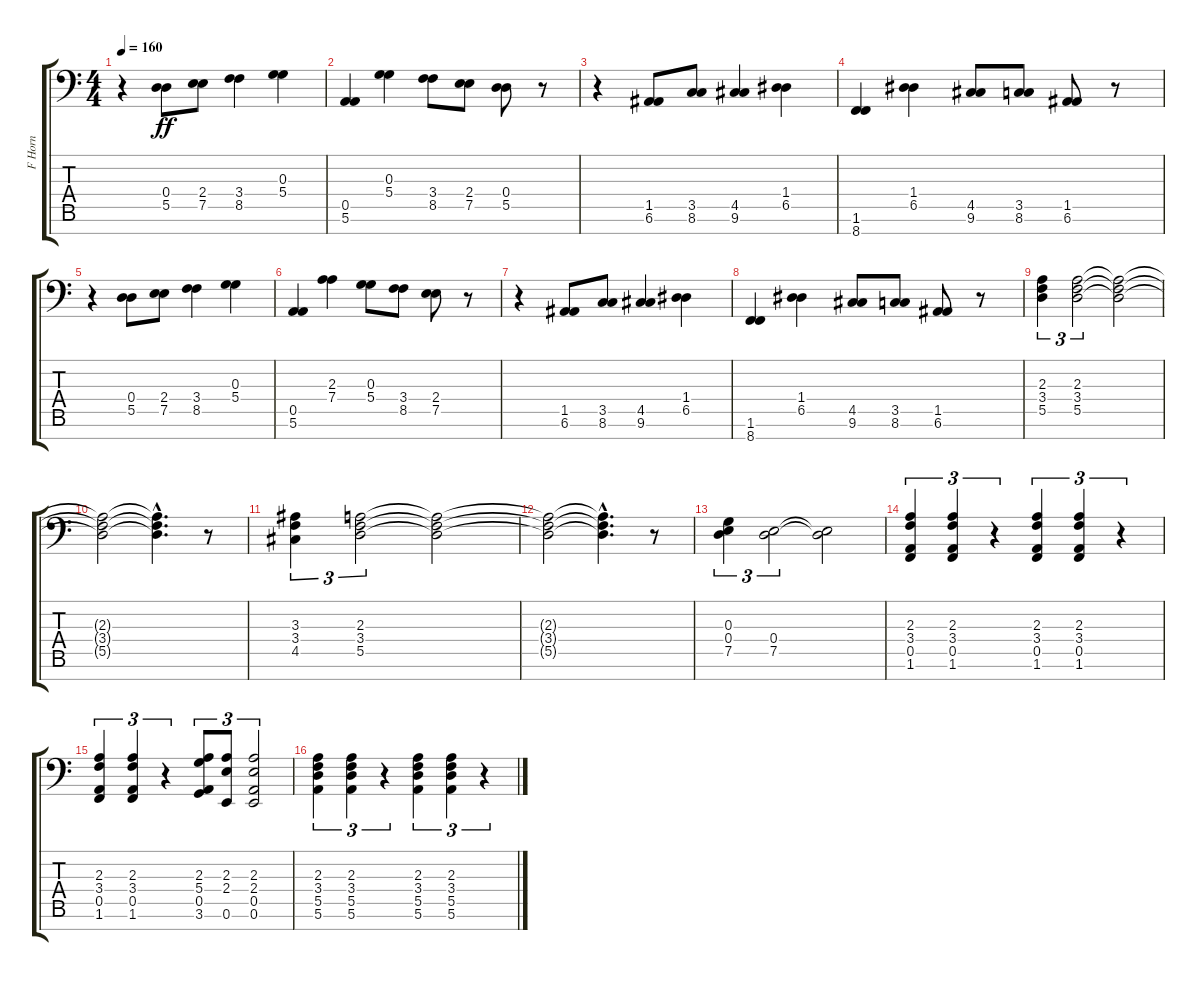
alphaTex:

\track ("F Horn" "F Horn") {instrument frenchhorn}
\staff {score tabs}
\tuning (E4 B3 G3 D3 A2 E2 A1) {hide}
\ts (4 4)
\tempo 160
\clef f4
\ks c
r.4{dy ff} (0.4 5.5).8 (2.4 7.5).8 (3.4 8.5).4 (0.3 5.4).4 |
(0.5 5.6).4 (0.3 5.4).4 (3.4 8.5).8 (2.4 7.5).8 (0.4 5.5).8 r.8 |
r.4 (1.5 6.6).8 (3.5 8.6).8 (4.5 9.6).4 (1.4 6.5).4 |
(1.6 8.7).4 (1.4 6.5).4 (4.5 9.6).8 (3.5 8.6).8 (1.5 6.6).8 r.8 |
r.4 (0.4 5.5).8 (2.4 7.5).8 (3.4 8.5).4 (0.3 5.4).4 |
(0.5 5.6).4 (2.3 7.4).4 (0.3 5.4).8 (3.4 8.5).8 (2.4 7.5).8 r.8 |
r.4 (1.5 6.6).8 (3.5 8.6).8 (4.5 9.6).4 (1.4 6.5).4 |
(1.6 8.7).4 (1.4 6.5).4 (4.5 9.6).8 (3.5 8.6).8 (1.5 6.6).8 r.8 |
(2.3 3.4 5.5).4{tu (3 2)} (2.3 3.4 5.5).2{tu (3 2)} (2.3{t} 3.4{t} 5.5{t}).2 |
(2.3{t} 3.4{t} 5.5{t}).2 (2.3{hac t} 3.4{hac t} 5.5{hac t}).4{d} r.8 |
(3.3 3.4 4.5).4{tu (3 2)} (2.3 3.4 5.5).2{tu (3 2)} (2.3{t} 3.4{t} 5.5{t}).2 |
(2.3{t} 3.4{t} 5.5{t}).2 (2.3{hac t} 3.4{hac t} 5.5{hac t}).4{d} r.8 |
(0.3 0.4 7.5).4{tu (3 2)} (0.4 7.5).2{tu (3 2)} (0.4{t} 7.5{t}).2 |
(2.3 3.4 0.5 1.6).4{tu (3 2)} (2.3 3.4 0.5 1.6).4{tu (3 2)} r.4{tu (3 2)} (2.3 3.4 0.5 1.6).4{tu (3 2)} (2.3 3.4 0.5 1.6).4{tu (3 2)} r.4{tu (3 2)} |
(2.3 3.4 0.5 1.6).4{tu (3 2)} (2.3 3.4 0.5 1.6).4{tu (3 2)} r.4{tu (3 2)} (2.3 5.4 0.5 3.6).8{tu (3 2)} (2.3 2.4 0.6).8{tu (3 2)} (2.3 2.4 0.5 0.6).2{tu (3 2)} |
(2.3 3.4 5.5 5.6).4{tu (3 2)} (2.3 3.4 5.5 5.6).4{tu (3 2)} r.4{tu (3 2)} (2.3 3.4 5.5 5.6).4{tu (3 2)} (2.3 3.4 5.5 5.6).4{tu (3 2)} r.4{tu (3 2)}
